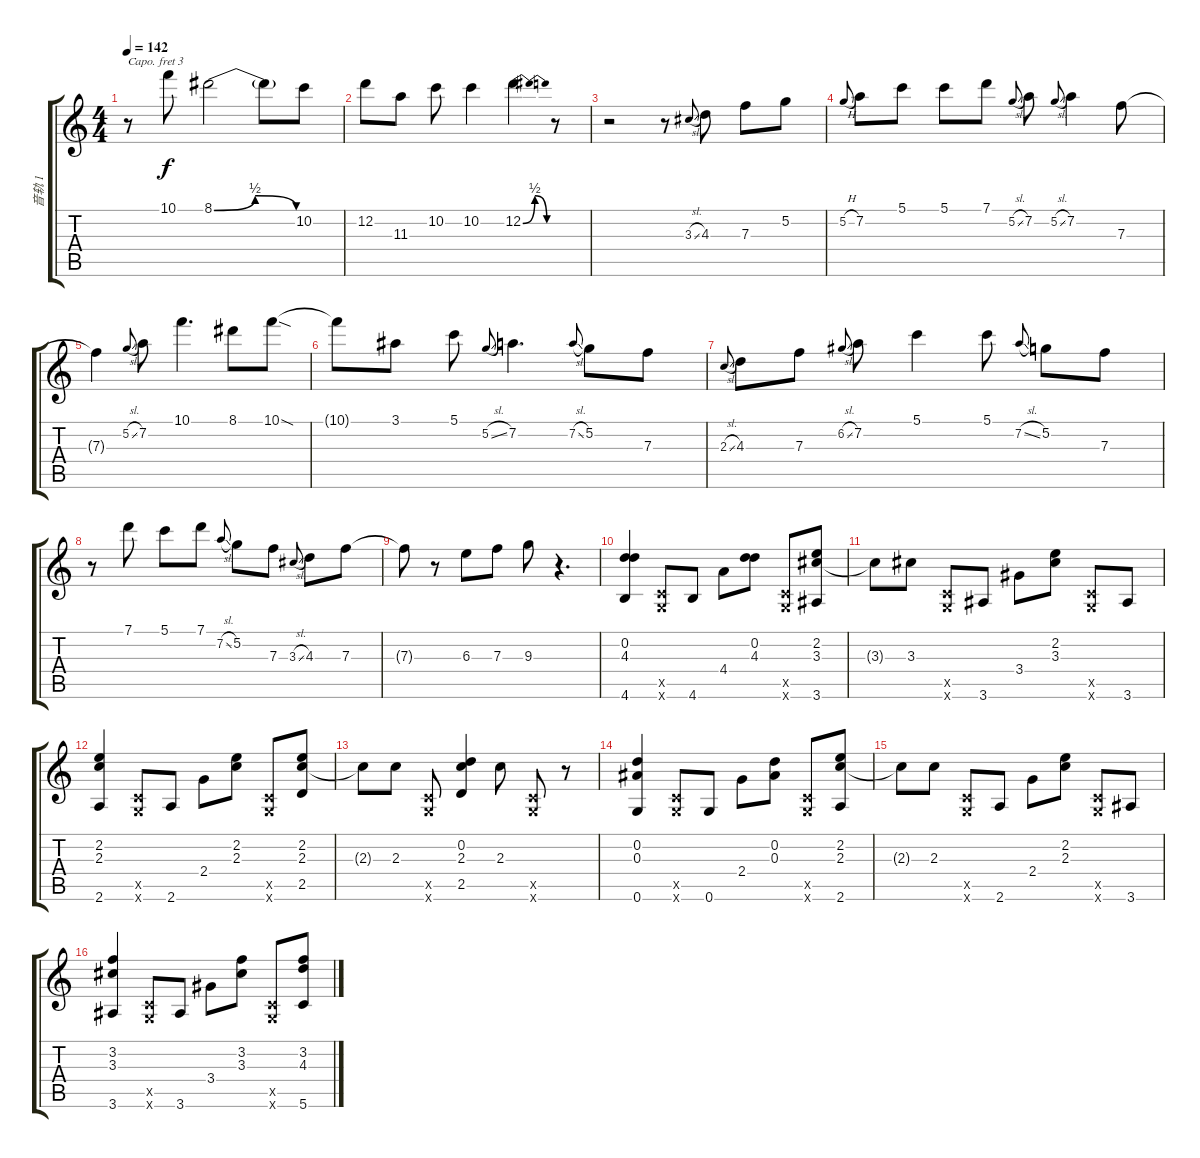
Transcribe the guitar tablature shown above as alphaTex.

\track ("音轨 1" "音轨 1") {instrument acousticguitarsteel}
\staff {score tabs}
\capo 3
\tuning (E4 B3 G3 D3 A2 E2) {hide}
\ts (4 4)
\tempo 142
\clef g2
\ks c
r.8{dy f} 10.1.8 8.1{be (bendrelease 0 0 15 2 54 2 60 0)}.2 8.1{t}.8 10.2.8 |
12.2.8 11.3.8 10.2.8 10.2.4 12.2{be (bendrelease 0 0 15 2 45 2 60 0)}.4 r.8 |
r.2 r.8 3.3{sl}.8{gr onbeat} 4.3.8 7.3.8 5.2.8 |
5.2{h}.8{gr onbeat} 7.2.8 5.1.8 5.1.8 7.1.8 5.2{sl}.8{gr onbeat} 7.2.8 5.2{sl}.8{gr onbeat} 7.2.4 7.3.8 |
7.3{t}.4 5.2{sl}.8{gr onbeat} 7.2.8 10.1.4{d} 8.1.8 10.1{sod}.8 |
10.1{t}.8 3.1.8 5.1.8 5.2{sl}.8{gr onbeat} 7.2.4{d} 7.2{sl}.8{gr onbeat} 5.2.8 7.3.8 |
2.3{sl}.8{gr onbeat} 4.3.8 7.3.8 6.2{sl}.8{gr onbeat} 7.2.8 5.1.4 5.1.8 7.2{sl}.8{gr onbeat} 5.2.8 7.3.8 |
r.8 7.1.8 5.1.8 7.1.8 7.2{sl}.8{gr onbeat} 5.2.8 7.3.8 3.3{sl}.8{gr onbeat} 4.3.8 7.3.8 |
7.3{t}.8 r.8 6.3.8 7.3.8 9.3.8 r.4{d} |
(0.2 4.3 4.6).4 (0.5{x} 0.6{x}).8 4.6.8 4.4.8 (0.2 4.3).8 (0.5{x} 0.6{x}).8 (2.2 3.3 3.6).8 |
3.3{t}.8 3.3.8 (0.5{x} 0.6{x}).8 3.6.8 3.4.8 (2.2 3.3).8 (0.5{x} 0.6{x}).8 3.6.8 |
(2.2 2.3 2.6).4 (0.5{x} 0.6{x}).8 2.6.8 2.4.8 (2.2 2.3).8 (0.5{x} 0.6{x}).8 (2.2 2.3 2.5).8 |
2.3{t}.8 2.3.8 (0.5{x} 0.6{x}).8 (0.2 2.3 2.5).4 2.3.8 (0.5{x} 0.6{x}).8 r.8 |
(0.2 0.3 0.6).4 (0.5{x} 0.6{x}).8 0.6.8 2.4.8 (0.2 0.3).8 (0.5{x} 0.6{x}).8 (2.2 2.3 2.6).8 |
2.3{t}.8 2.3.8 (0.5{x} 0.6{x}).8 2.6.8 2.4.8 (2.2 2.3).8 (0.5{x} 0.6{x}).8 3.6.8 |
(3.2 3.3 3.6).4 (0.5{x} 0.6{x}).8 3.6.8 3.4.8 (3.2 3.3).8 (0.5{x} 0.6{x}).8 (3.2 4.3 5.6).8
